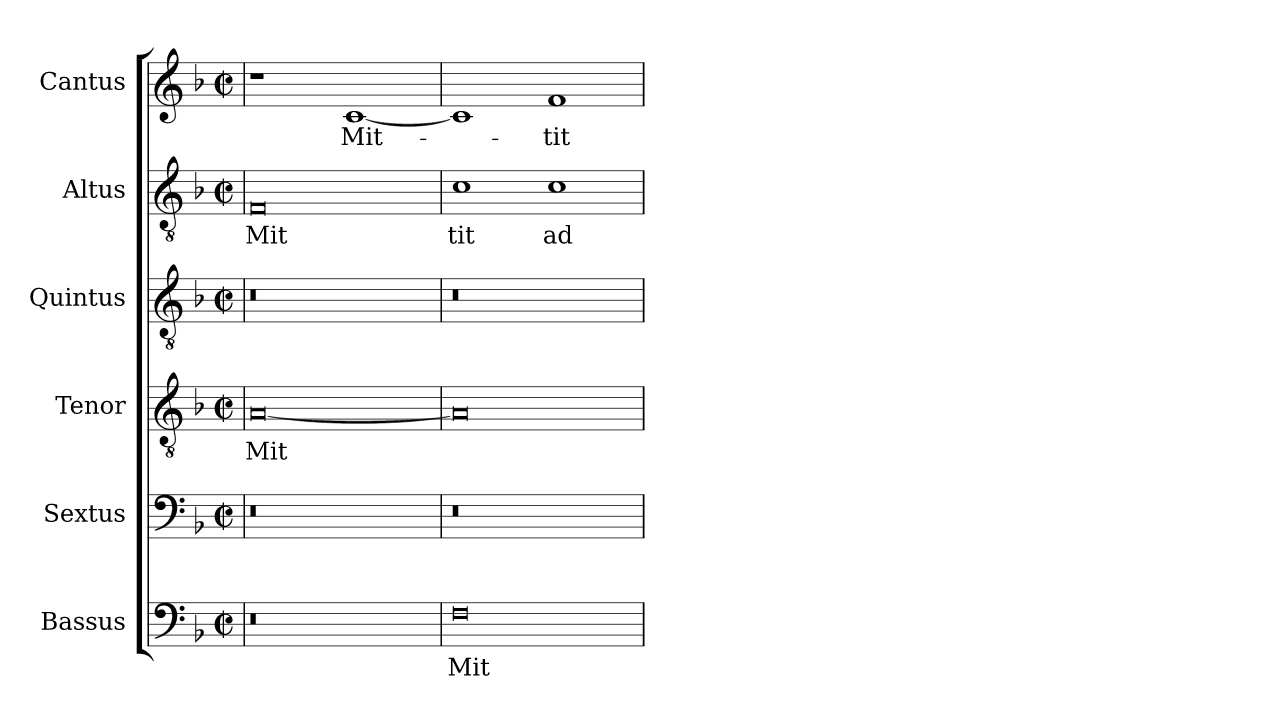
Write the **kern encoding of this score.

**kern	**text	**kern	**kern	**text	**kern	**kern	**text	**kern	**text
*part6	*part6	*part5	*part4	*part4	*part3	*part2	*part2	*part1	*part1
*staff6	*staff6	*staff5	*staff4	*staff4	*staff3	*staff2	*staff2	*staff1	*staff1
*I"Bassus	*	*I"Sextus	*I"Tenor	*	*I"Quintus	*I"Altus	*	*I"Cantus	*
!!LO:PB:g=z
*stria5	*	*stria5	*stria5	*	*stria5	*stria5	*	*stria5	*
*clefF4	*	*clefF4	*clefGv2	*	*clefGv2	*clefGv2	*	*clefG2	*
*k[b-]	*	*k[b-]	*k[b-]	*	*k[b-]	*k[b-]	*	*k[b-]	*
*F:	*	*F:	*F:	*	*F:	*F:	*	*F:	*
*M2/2	*	*M2/2	*M2/2	*	*M2/2	*M2/2	*	*M2/2	*
*met(c|)	*	*met(c|)	*met(c|)	*	*met(c|)	*met(c|)	*	*met(c|)	*
=1	=1!	=1	=1	=1!	=1	=1	=1!	=1!	=1!
!	!	!	!	!LO:LY:b	!	!	!LO:LY:b:cj	!	!
0r	.	0r	[<0A	Mit	0r	0F	Mit	1r	.
!	!	!	!	!	!	!	!	!	!LO:LY:b
.	.	.	.	.	.	.	.	[<1c	Mit-
=2	=2	=2	=2	=2	=2	=2	=2	=2	=2
!	!LO:LY:b:cj	!	!	!	!	!	!LO:LY:b:cj	!	!
0F	Mit	0r	0A]	.	0r	1c	tit	1c]	.
!	!	!	!	!	!	!	!LO:LY:b:cj	!	!LO:LY:b:cj
.	.	.	.	.	.	1c	ad	1f	-tit
=	=	=	=	=	=	=	=	=	=
*-	*-	*-	*-	*-	*-	*-	*-	*-	*-
